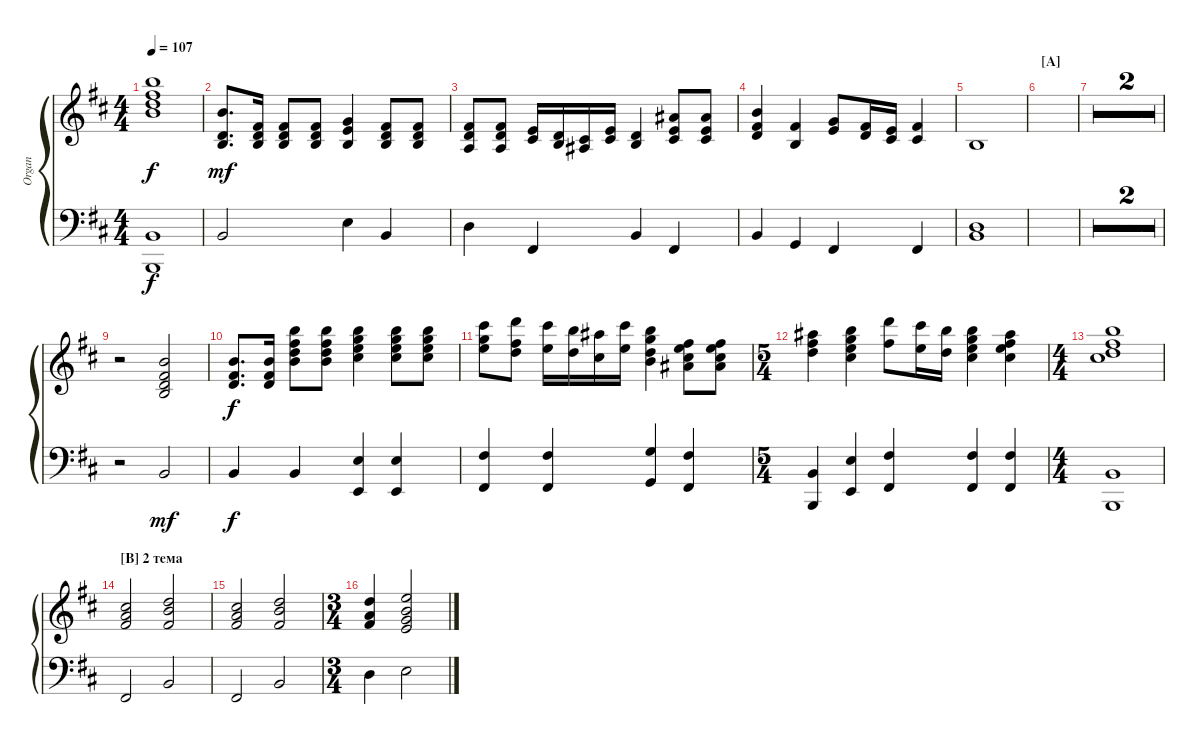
\bracketExtendMode groupsimilarinstruments
\track ("Organ" "Organ") {multiBarRest instrument drawbarorgan}
\staff {score}
\tuning (E4 B3 G3 D3 A2 E2)
\ts (4 4)
\tempo 107
\clef g2
\ks bminor
(19.1{acc forcenatural} 19.2{acc #} 19.3{acc forcenatural} 21.4{acc forcenatural}).1{dy f instrument drawbarorgan beam Down} |
(7.1{acc forcenatural} 7.3{acc forcenatural} 0.2{acc forcenatural}).8{d dy mf beam Up} (11.3{acc #} 0.2{acc forcenatural} 12.4{acc forcenatural}).16{beam Up} (11.3{acc #} 12.4{acc forcenatural} 0.2{acc forcenatural}).8{beam Up} (11.3{acc #} 12.4{acc forcenatural} 0.2{acc forcenatural}).8{beam Up} (12.3{acc forcenatural} 0.1{acc forcenatural} 0.2{acc forcenatural}).4{beam Up} (11.3{acc #} 0.2{acc forcenatural} 12.4{acc forcenatural}).8{beam Up} (11.3{acc #} 0.2{acc forcenatural} 12.4{acc forcenatural}).8{beam Up} |
(7.2{acc #} 7.3{acc forcenatural} 7.4{acc forcenatural}).8{beam Up} (7.2{acc #} 7.3{acc forcenatural} 7.4{acc forcenatural}).8{beam Up} (0.1{acc forcenatural} 2.2{acc #}).16{beam Up} (3.2{acc forcenatural} 4.3{acc forcenatural}).16{beam Up} (2.2{acc #} 3.3{acc #}).16{beam Up} (0.1{acc forcenatural} 2.2{acc #}).16{beam Up} (7.3{acc forcenatural} 0.2{acc forcenatural}).4{beam Up} (11.2{acc #} 0.1{acc forcenatural} 11.4{acc #}).8{beam Up} (11.2{acc #} 0.1{acc forcenatural} 11.4{acc #}).8{beam Up} |
(7.1{acc forcenatural} 7.3{acc forcenatural} 16.4{acc #}).4{beam Up} (16.4{acc #} 0.2{acc forcenatural}).4{beam Up} (8.2{acc forcenatural} 0.1{acc forcenatural}).8{beam Up} (7.2{acc #} 7.3{acc forcenatural}).16{beam Up} (0.1{acc forcenatural} 2.2{acc #}).16{beam Up} (2.1{acc #} 2.2{acc #}).4{beam Up} |
0.2{acc forcenatural}.1{beam Up} |
\section ("A" "")
|
|
|
r.2{beam Down} (7.1{acc forcenatural} 7.2{acc #} 7.3{acc forcenatural} 9.4{acc forcenatural}).2{beam Up} |
(7.1{acc forcenatural} 7.2{acc #} 7.3{acc forcenatural}).8{d dy f beam Up} (7.1{acc forcenatural} 7.3{acc forcenatural} 7.2{acc #}).16{beam Up} (19.1{acc forcenatural} 19.2{acc #} 19.3{acc forcenatural} 21.4{acc forcenatural}).8{beam Down} (19.1{acc forcenatural} 21.4{acc forcenatural} 19.3{acc forcenatural} 19.2{acc #}).8{beam Down} (24.2{acc forcenatural} 24.3{acc forcenatural} 26.4{acc forcenatural} 28.5{acc #}).4{beam Down} (24.2{acc forcenatural} 28.5{acc #} 24.3{acc forcenatural} 26.4{acc forcenatural}).8{beam Down} (24.2{acc forcenatural} 28.5{acc #} 26.4{acc forcenatural} 24.3{acc forcenatural}).8{beam Down} |
(26.2{acc #} 24.3{acc forcenatural} 26.4{acc forcenatural}).8{beam Down} (22.1{acc forcenatural} 19.2{acc #} 19.3{acc forcenatural}).8{beam Down} (21.1{acc #} 21.3{acc forcenatural}).16{beam Down} (19.1{acc forcenatural} 19.3{acc forcenatural}).16{beam Down} (18.1{acc #} 18.3{acc #}).16{beam Down} (21.1{acc #} 21.3{acc forcenatural}).16{beam Down} (24.2{acc forcenatural} 24.4{acc forcenatural} 26.5{acc forcenatural} 24.3{acc forcenatural}).4{beam Down} (28.4{acc #} 21.3{acc forcenatural} 14.2{acc #} 6.1{acc #}).8{beam Down} (28.4{acc #} 6.1{acc #} 14.2{acc #} 21.3{acc forcenatural}).8{beam Down} |
\ts (5 4)
(18.1{acc #} 19.2{acc #} 19.3{acc forcenatural}).4{beam Down} (24.2{acc forcenatural} 28.5{acc #} 26.4{acc forcenatural} 24.3{acc forcenatural}).4{beam Down} (22.1{acc forcenatural} 23.3{acc #}).8{beam Down} (21.1{acc #} 21.3{acc forcenatural}).16{beam Down} (24.2{acc forcenatural} 24.4{acc forcenatural}).16{beam Down} (24.2{acc forcenatural} 24.3{acc forcenatural} 26.4{acc forcenatural} 28.5{acc #}).4{beam Down} (32.4{acc #} 23.3{acc #} 17.2{acc forcenatural} 9.1{acc #}).4{beam Down} |
\ts (4 4)
(14.2{acc #} 19.3{acc forcenatural} 28.4{acc #} 38.5{acc forcenatural}).1{beam Down} |
\section ("B" "2 тема")
(14.3{acc forcenatural} 14.2{acc #} 16.4{acc #}).2{beam Up} (16.4{acc #} 16.3{acc forcenatural} 15.2{acc forcenatural}).2{beam Up} |
(14.3{acc forcenatural} 14.2{acc #} 16.4{acc #}).2{beam Up} (11.3{acc #} 12.2{acc forcenatural} 10.1{acc forcenatural}).2{beam Up} |
\ts (3 4)
(10.1{acc forcenatural} 10.2{acc forcenatural} 11.3{acc #}).4{beam Up} (12.2{acc forcenatural} 0.1{acc forcenatural} 12.3{acc forcenatural} 26.4{acc forcenatural}).2{beam Up}
\staff {score}
\tuning (E4 B3 G3 D3 A2 E2)
\clef f4
\ottava regular
\simile none
\ks bminor
(2.5{acc forcenatural} -5.6{acc forcenatural}).1{dy f beam Up} |
2.5{acc forcenatural}.2{beam Up} 2.4{acc forcenatural}.4{beam Down} 2.5{acc forcenatural}.4{beam Up} |
0.4{acc forcenatural}.4{beam Down} 2.6{acc #}.4{beam Up} 2.5{acc forcenatural}.4{beam Up} 2.6{acc #}.4{beam Up} |
2.5{acc forcenatural}.4{beam Up} 3.6{acc forcenatural}.4{beam Up} 2.6{acc #}.4{beam Up} 2.6{acc #}.4{beam Up} |
(7.6{acc forcenatural} 0.4{acc forcenatural}).1{beam Up} |
|
|
|
r.2{beam Down} 2.5{acc forcenatural}.2{dy mf beam Up} |
2.5{acc forcenatural}.4{dy f beam Up} 2.5{acc forcenatural}.4{beam Up} (2.4{acc forcenatural} 0.6{acc forcenatural}).4{beam Up} (2.4{acc forcenatural} 0.6{acc forcenatural}).4{beam Up} |
(4.4{acc #} 2.6{acc #}).4{beam Up} (4.4{acc #} 2.6{acc #}).4{beam Up} (5.4{acc forcenatural} 3.6{acc forcenatural}).4{beam Up} (4.4{acc #} 2.6{acc #}).4{beam Up} |
(2.5{acc forcenatural} -5.6{acc forcenatural}).4{beam Up} (2.4{acc forcenatural} 0.6{acc forcenatural}).4{beam Up} (2.6{acc #} 4.4{acc #}).4{beam Up} (2.6{acc #} 4.4{acc #}).4{beam Up} (4.4{acc #} 2.6{acc #}).4{beam Up} |
(2.5{acc forcenatural} -5.6{acc forcenatural}).1{beam Up} |
2.6{acc #}.2{beam Up} 2.5{acc forcenatural}.2{beam Up} |
2.6{acc #}.2{beam Up} 2.5{acc forcenatural}.2{beam Up} |
0.4{acc forcenatural}.4{beam Down} 2.4{acc forcenatural}.2{beam Down}
